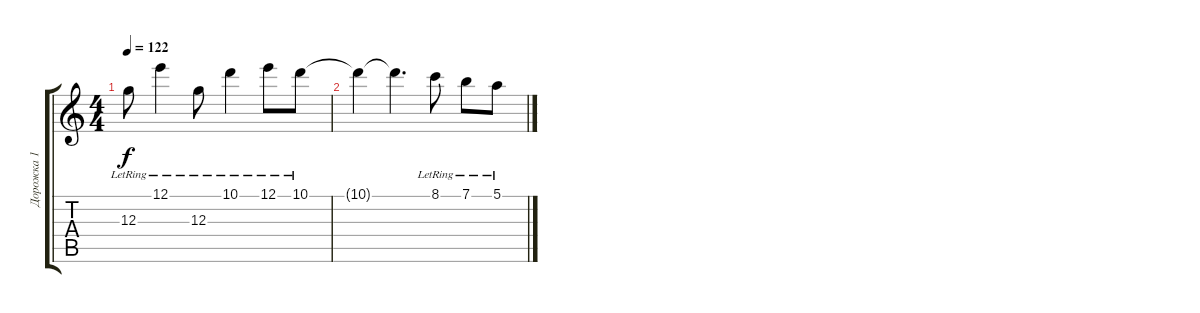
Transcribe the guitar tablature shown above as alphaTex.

\track ("Дорожка 1" "Дорожка 1") {instrument overdrivenguitar}
\staff {score tabs}
\tuning (E4 B3 G3 D3 A2 E2) {hide}
\ts (4 4)
\tempo 122
\clef g2
\ks c
12.3{lr}.8{dy f} 12.1{lr}.4 12.3{lr}.8 10.1{lr}.4 12.1{lr}.8 10.1{lr}.8 |
10.1{t}.4 10.1{t}.4{d} 8.1{lr}.8 7.1{lr}.8 5.1{lr}.8
